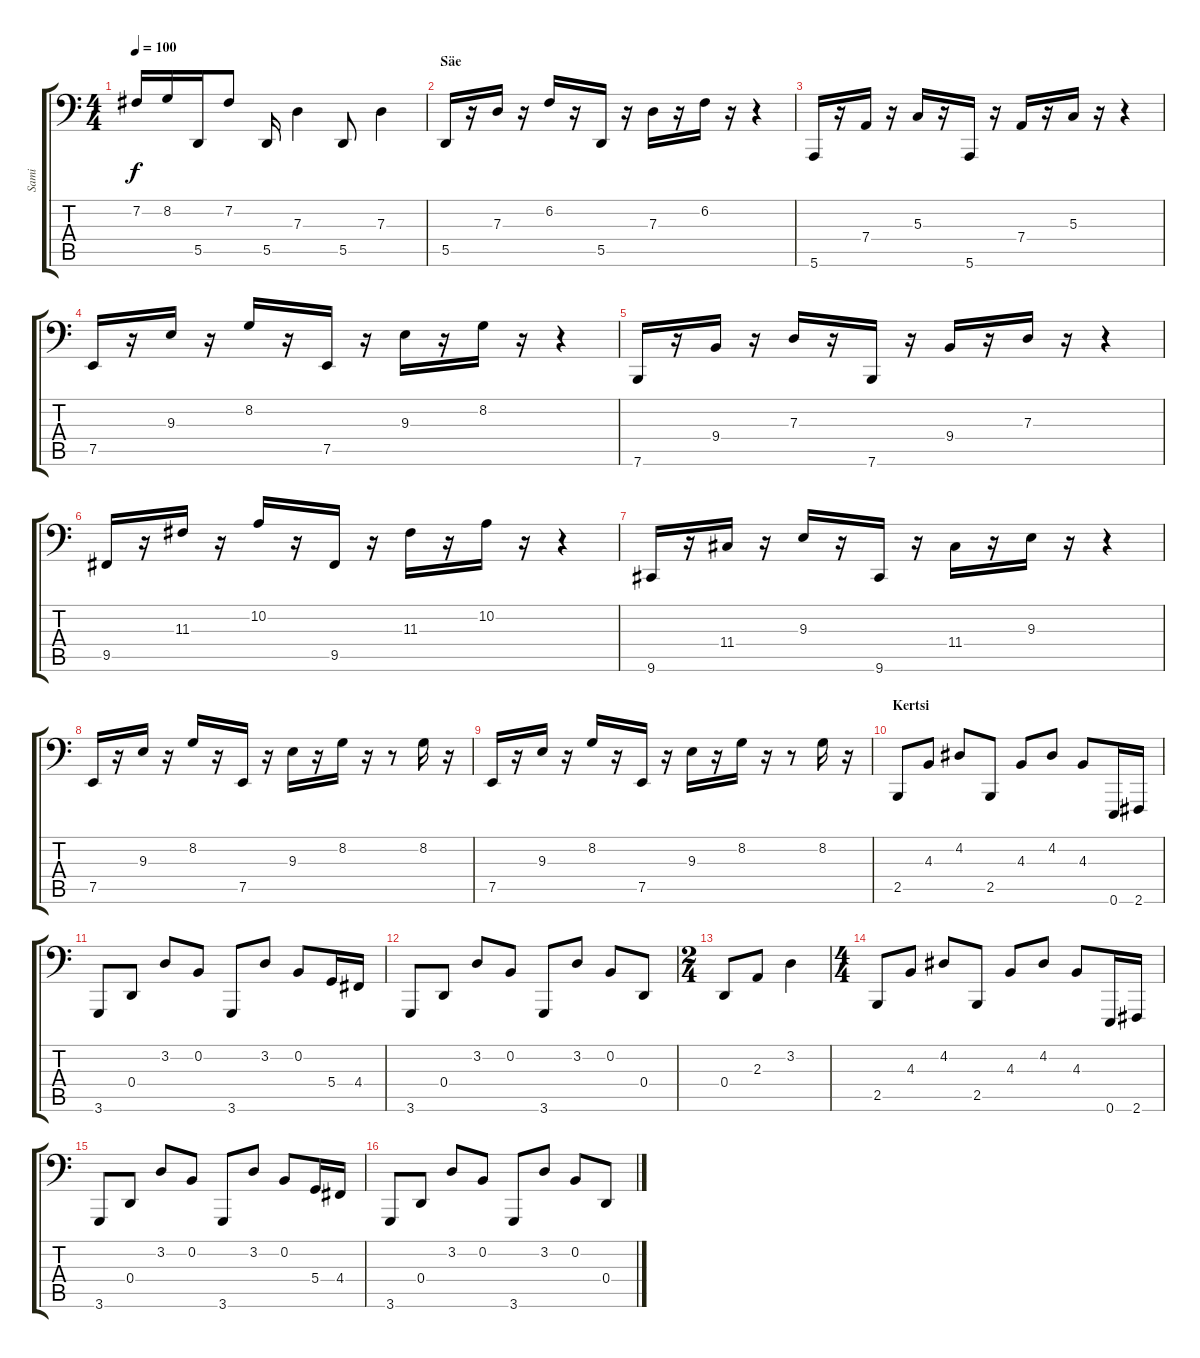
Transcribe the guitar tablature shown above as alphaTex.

\track ("Sami" "Sami") {instrument lead2sawtooth}
\staff {score tabs}
\tuning (E3 B2 G2 D2 A1 E1) {hide}
\ts (4 4)
\tempo 100
\clef f4
\ks c
7.2.16{dy f} 8.2.16 5.5.16 7.2.8 5.5.16 7.3.4 5.5.8 7.3.4 |
\section ("" "Säe")
5.5.16 r.16 7.3.16 r.16 6.2.16 r.16 5.5.16 r.16 7.3.16 r.16 6.2.16 r.16 r.4 |
5.6.16 r.16 7.4.16 r.16 5.3.16 r.16 5.6.16 r.16 7.4.16 r.16 5.3.16 r.16 r.4 |
7.5.16 r.16 9.3.16 r.16 8.2.16 r.16 7.5.16 r.16 9.3.16 r.16 8.2.16 r.16 r.4 |
7.6.16 r.16 9.4.16 r.16 7.3.16 r.16 7.6.16 r.16 9.4.16 r.16 7.3.16 r.16 r.4 |
9.5.16 r.16 11.3.16 r.16 10.2.16 r.16 9.5.16 r.16 11.3.16 r.16 10.2.16 r.16 r.4 |
9.6.16 r.16 11.4.16 r.16 9.3.16 r.16 9.6.16 r.16 11.4.16 r.16 9.3.16 r.16 r.4 |
7.5.16 r.16 9.3.16 r.16 8.2.16 r.16 7.5.16 r.16 9.3.16 r.16 8.2.16 r.16 r.8 8.2.16 r.16 |
7.5.16 r.16 9.3.16 r.16 8.2.16 r.16 7.5.16 r.16 9.3.16 r.16 8.2.16 r.16 r.8 8.2.16 r.16 |
\section ("" "Kertsi")
2.5.8 4.3.8 4.2.8 2.5.8 4.3.8 4.2.8 4.3.8 0.6.16 2.6.16 |
3.6.8 0.4.8 3.2.8 0.2.8 3.6.8 3.2.8 0.2.8 5.4.16 4.4.16 |
3.6.8 0.4.8 3.2.8 0.2.8 3.6.8 3.2.8 0.2.8 0.4.8 |
\ts (2 4)
0.4.8 2.3.8 3.2.4 |
\ts (4 4)
2.5.8 4.3.8 4.2.8 2.5.8 4.3.8 4.2.8 4.3.8 0.6.16 2.6.16 |
3.6.8 0.4.8 3.2.8 0.2.8 3.6.8 3.2.8 0.2.8 5.4.16 4.4.16 |
3.6.8 0.4.8 3.2.8 0.2.8 3.6.8 3.2.8 0.2.8 0.4.8
